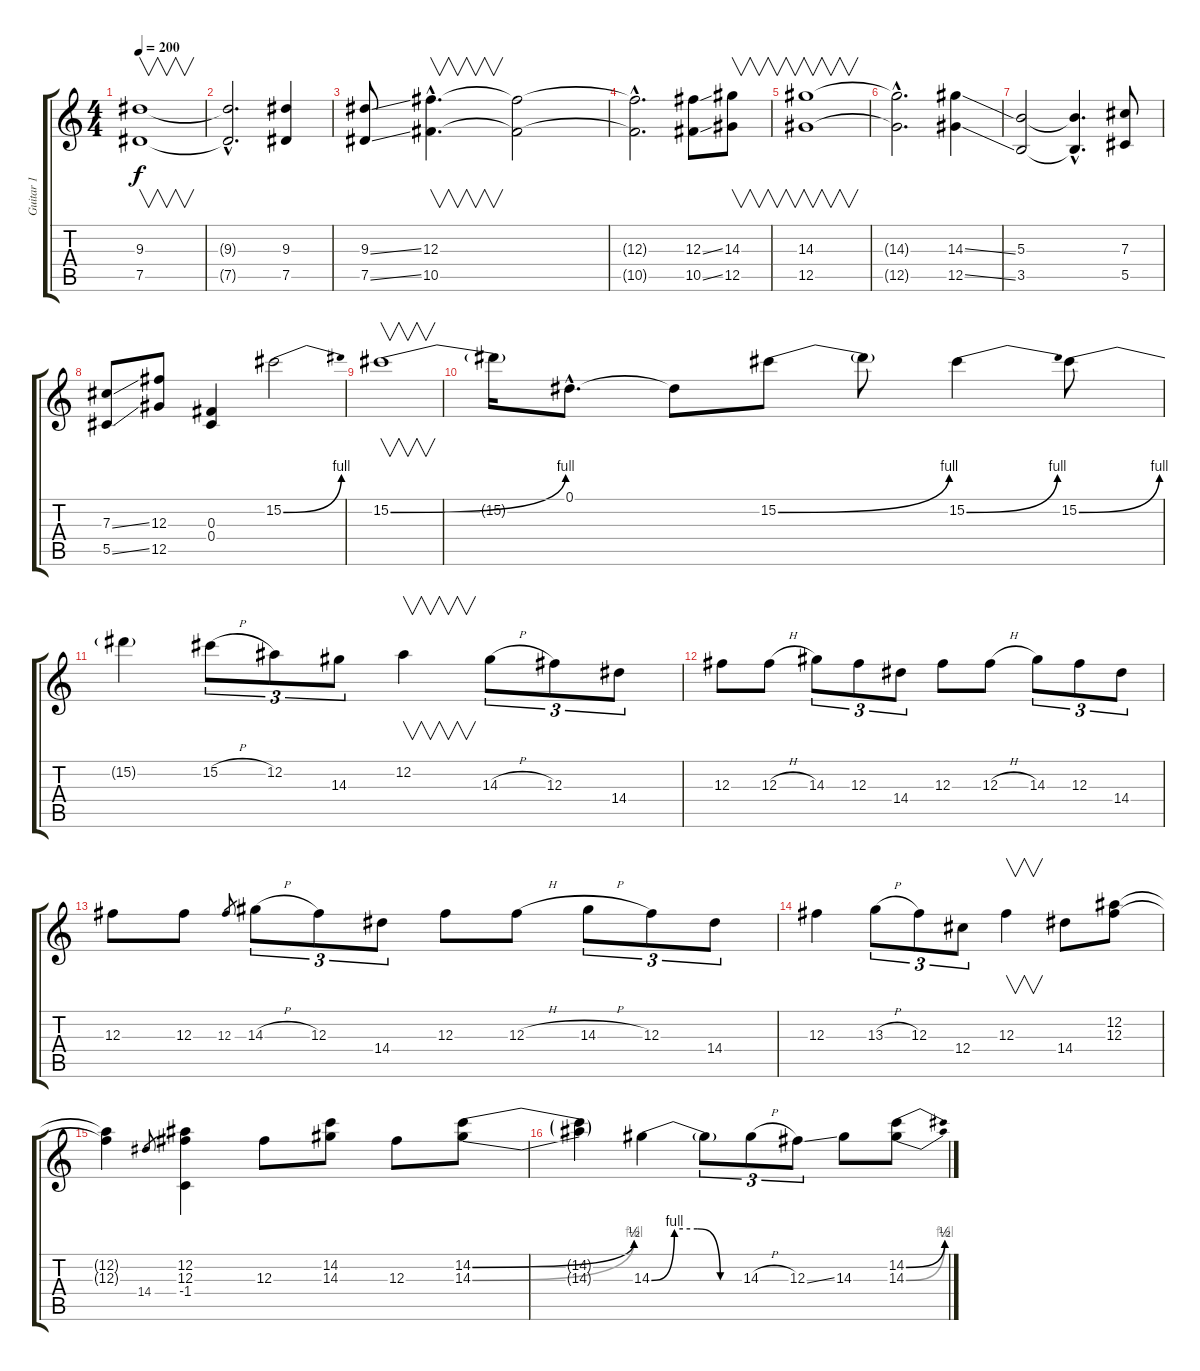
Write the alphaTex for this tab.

\track ("Guitar 1" "Guitar 1") {instrument distortionguitar}
\staff {score tabs}
\tuning (Eb4 Bb3 Gb3 Db3 Ab2 Eb2) {hide}
\ts (4 4)
\tempo 200
\clef g2
\ks c
(9.3 7.5).1{v dy f} |
(9.3{hac t} 7.5{hac t}).2{d} (9.3 7.5).4 |
(9.3{ss} 7.5{ss}).8 (12.3{hac} 10.5{hac}).4{v d} (12.3{t} 10.5{t}).2 |
(12.3{hac t} 10.5{hac t}).2{d} (12.3{ss} 10.5{ss}).8 (14.3 12.5).8{v} |
(14.3 12.5).1{v} |
(14.3{hac t} 12.5{hac t}).2{d} (14.3{ss} 12.5{ss}).4 |
(5.3 3.5).2 (5.3{hac t} 3.5{hac t}).4{d} (7.3 5.5).8 |
(7.3{ss} 5.5{ss}).8 (12.3 12.5).8 (0.3 0.4).4 15.2{be (bend 0 0 60 4)}.2 |
15.2{be (bend 0 0 60 4)}.1{v} |
15.2{t}.16 0.1{hac}.8{d} 0.1{t}.8 15.2{be (bend 0 0 60 4)}.8 15.2{t}.8 15.2{be (bend 0 0 60 4)}.4 15.2{be (bend 0 0 60 4)}.8 |
15.2{t}.4 15.2{h}.8{tu (3 2)} 12.2.8{tu (3 2)} 14.3.8{tu (3 2)} 12.2.4{v} 14.3{h}.8{tu (3 2)} 12.3.8{tu (3 2)} 14.4.8{tu (3 2)} |
12.3.8 12.3{h}.8 14.3.8{tu (3 2)} 12.3.8{tu (3 2)} 14.4.8{tu (3 2)} 12.3.8 12.3{h}.8 14.3.8{tu (3 2)} 12.3.8{tu (3 2)} 14.4.8{tu (3 2)} |
12.3.8 12.3.8 12.3.8{gr} 14.3{h}.8{tu (3 2)} 12.3.8{tu (3 2)} 14.4.8{tu (3 2)} 12.3.8 12.3{h}.8 14.3{h}.8{tu (3 2)} 12.3.8{tu (3 2)} 14.4.8{tu (3 2)} |
12.3.4 13.3{h}.8{tu (3 2)} 12.3.8{tu (3 2)} 12.4.8{tu (3 2)} 12.3.4{v} 14.4.8 (12.2 12.3).8 |
(12.2{t} 12.3{t}).4 14.4.8{gr} (12.2 12.3 -1.4).4 12.3.8 (14.2 14.3).8 12.3.8 (14.2{be (bend 0 0 60 2)} 14.3{be (bend 0 0 60 4)}).8 |
(14.2{t} 14.3{t}).4 14.3{be (custom 0 0 15 4 30 4 45 0 60 0)}.4 14.3{t}.8{tu (3 2)} 14.3{h}.8{tu (3 2)} 12.3{ss}.8{tu (3 2)} 14.3.8 (14.2{be (bend 0 0 60 2)} 14.3{be (bend 0 0 60 4)}).8
